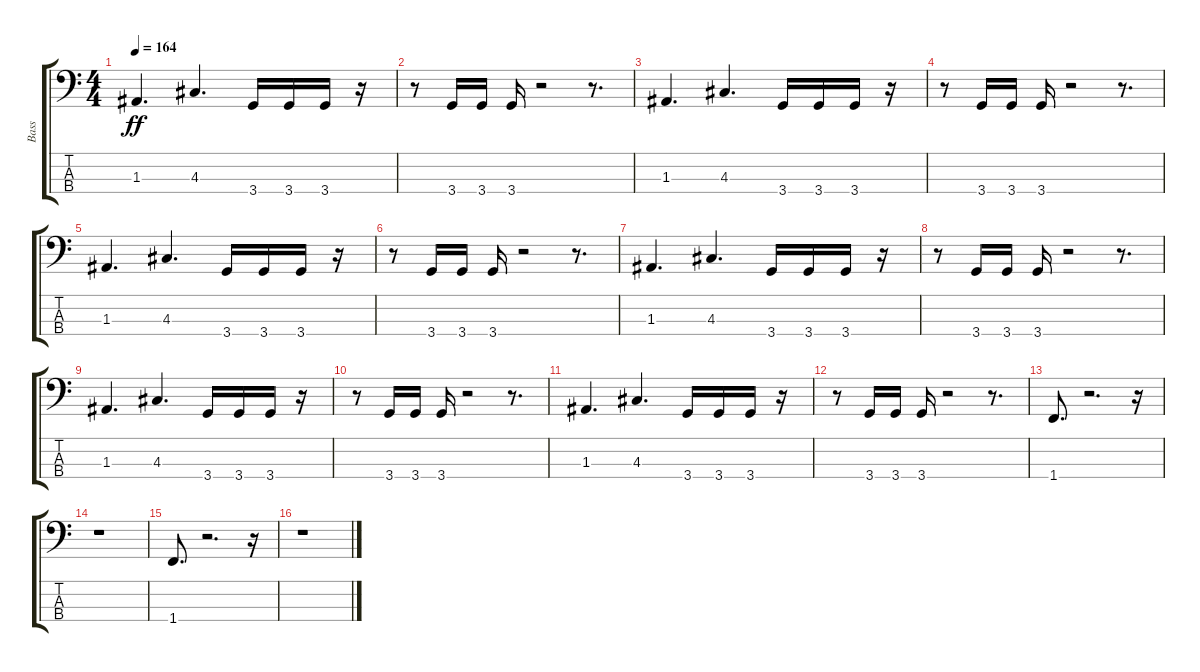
\track ("Bass           " "Bass      ") {instrument electricbassfinger}
\staff {score tabs}
\tuning (G2 D2 A1 E1) {hide}
\ts (4 4)
\tempo 164
\clef f4
\ks c
1.3.4{d dy ff} 4.3.4{d} 3.4.16 3.4.16 3.4.16 r.16 |
r.8 3.4.16 3.4.16 3.4.16 r.2 r.8{d} |
1.3.4{d} 4.3.4{d} 3.4.16 3.4.16 3.4.16 r.16 |
r.8 3.4.16 3.4.16 3.4.16 r.2 r.8{d} |
1.3.4{d} 4.3.4{d} 3.4.16 3.4.16 3.4.16 r.16 |
r.8 3.4.16 3.4.16 3.4.16 r.2 r.8{d} |
1.3.4{d} 4.3.4{d} 3.4.16 3.4.16 3.4.16 r.16 |
r.8 3.4.16 3.4.16 3.4.16 r.2 r.8{d} |
1.3.4{d} 4.3.4{d} 3.4.16 3.4.16 3.4.16 r.16 |
r.8 3.4.16 3.4.16 3.4.16 r.2 r.8{d} |
1.3.4{d} 4.3.4{d} 3.4.16 3.4.16 3.4.16 r.16 |
r.8 3.4.16 3.4.16 3.4.16 r.2 r.8{d} |
1.4.8{d} r.2{d} r.16 |
r.1 |
1.4.8{d} r.2{d} r.16 |
r.1
